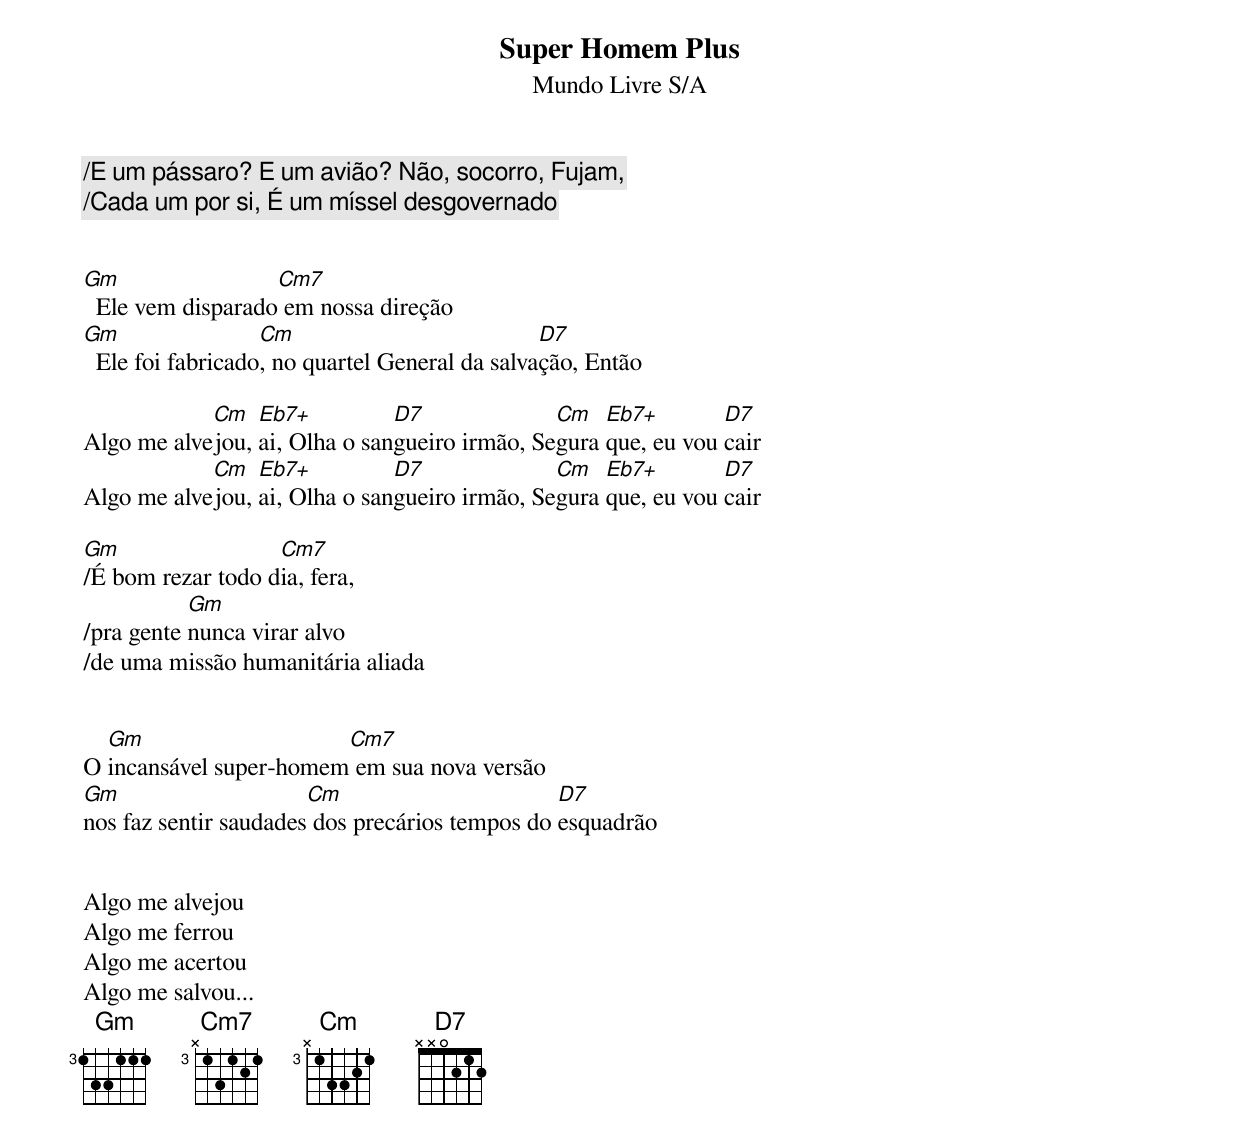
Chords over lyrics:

Super Homem Plus
Mundo Livre S/A


/E um pássaro? E um avião? Não, socorro, Fujam,
/Cada um por si, É um míssel desgovernado


Gm                 Cm7
  Ele vem disparado em nossa direção
Gm                 Cm                           D7
  Ele foi fabricado, no quartel General da salvação, Então

            Cm   Eb7+          D7              Cm   Eb7+        D7
Algo me alvejou, ai, Olha o sangueiro irmão, Segura que, eu vou cair
            Cm   Eb7+          D7              Cm   Eb7+        D7
Algo me alvejou, ai, Olha o sangueiro irmão, Segura que, eu vou cair

Gm                 Cm7
/É bom rezar todo dia, fera,
           Gm
/pra gente nunca virar alvo
/de uma missão humanitária aliada


  Gm                    Cm7
O incansável super-homem em sua nova versão
Gm                     Cm                       D7
nos faz sentir saudades dos precários tempos do esquadrão


Algo me alvejou
Algo me ferrou
Algo me acertou
Algo me salvou...
